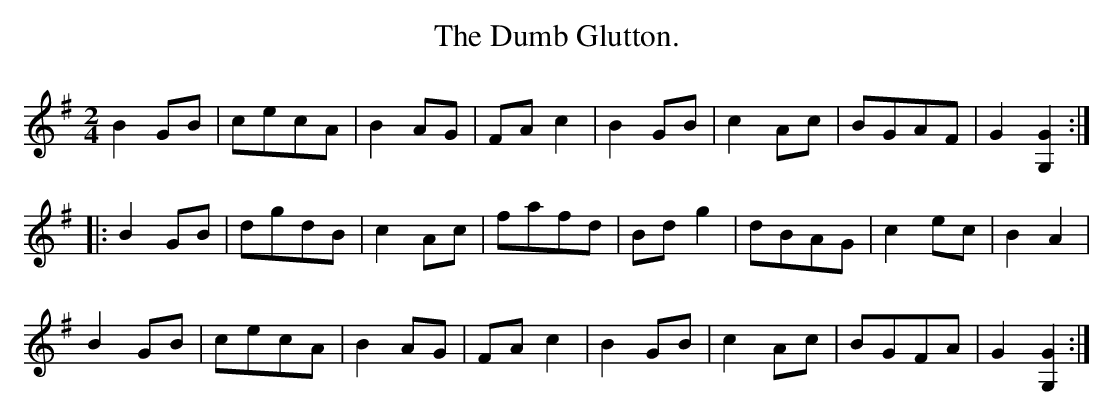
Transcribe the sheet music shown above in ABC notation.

X:1
T:The Dumb Glutton.
M:2/4
L:1/8
K:G
B2 GB|cecA|B2 AG|FA c2|B2 GB|c2 Ac|BGAF |G2 [G2G,2]::
B2 GB|dgdB|c2 Ac|fafd |Bd g2|dBAG |c2 ec|B2  A2     |
B2 GB|cecA|B2 AG|FA c2|B2 GB|c2 Ac|BGFA |G2 [G2G,2]:|
